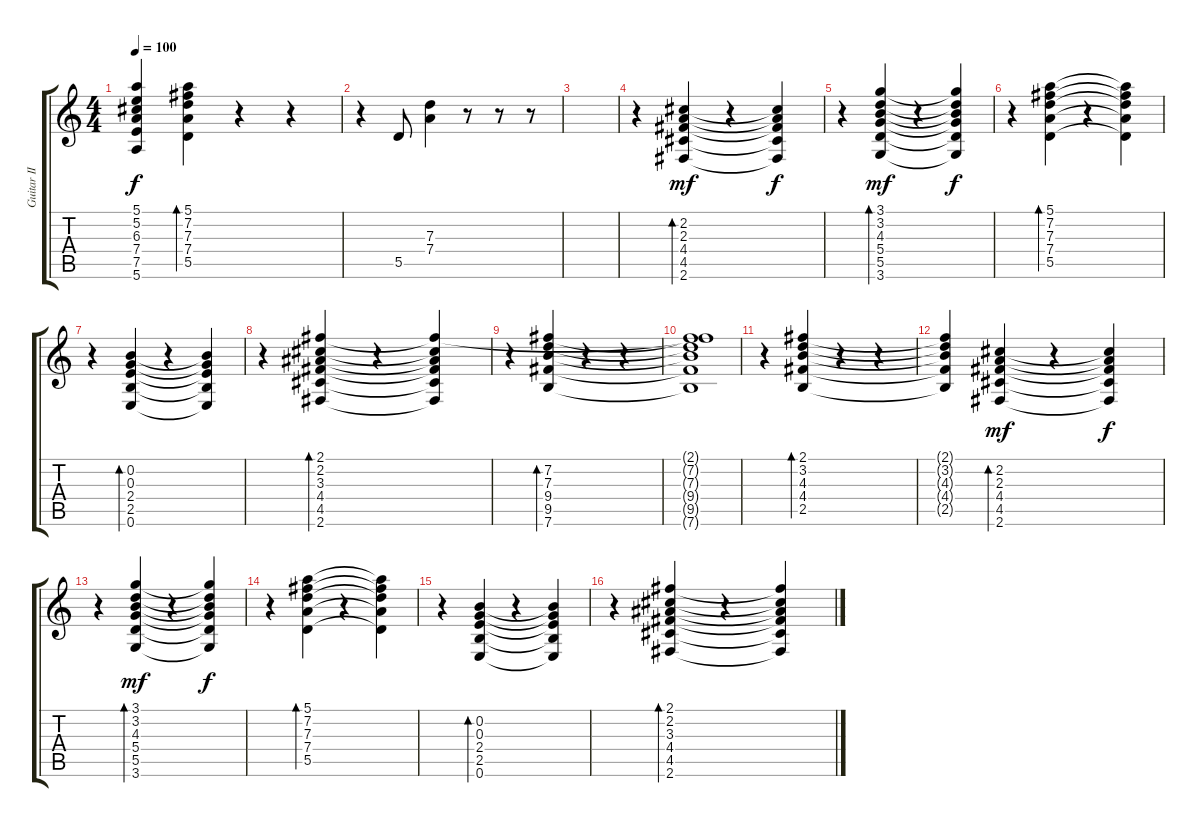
\track ("Guitar II" "Guitar II") {instrument electricguitarmuted}
\staff {score tabs}
\tuning (E4 B3 G3 D3 A2 E2) {hide}
\ts (4 4)
\tempo 100
\clef g2
\ks c
(5.1{t} 5.2{t} 6.3{t} 7.4{t} 7.5{t} 5.6{t}).4{dy f} (5.1 7.2 7.3 7.4 5.5).4{bd 60} r.4 r.4 |
r.4 5.5.8 (7.3 7.4).4 r.8 r.8 r.8 |
|
r.4 (2.2 2.3 4.4 4.5 2.6).4{bd 60 dy mf} r.4 (2.2{t} 2.3{t} 4.4{t} 4.5{t} 2.6{t}).4{dy f} |
r.4 (3.1 3.2 4.3 5.4 5.5 3.6).4{bd 60 dy mf} r.4 (3.1{t} 3.2{t} 4.3{t} 5.4{t} 5.5{t} 3.6{t}).4{dy f} |
r.4 (5.1 7.2 7.3 7.4 5.5).4{bd 60} r.4 (5.1{t} 7.2{t} 7.3{t} 7.4{t} 5.5{t}).4 |
r.4 (0.2 0.3 2.4 2.5 0.6).4{bd 60} r.4 (0.2{t} 0.3{t} 2.4{t} 2.5{t} 0.6{t}).4 |
r.4 (2.1 2.2 3.3 4.4 4.5 2.6).4{bd 60} r.4 (2.1{t} 2.2{t} 3.3{t} 4.4{t} 4.5{t} 2.6{t}).4 |
r.4 (7.2 7.3 9.4 9.5 7.6).4{bd 60} r.4 r.4 |
(2.1{t} 7.2{t} 7.3{t} 9.4{t} 9.5{t} 7.6{t}).1 |
r.4 (2.1 3.2 4.3 4.4 2.5).4{bd 60} r.4 r.4 |
(2.1{t} 3.2{t} 4.3{t} 4.4{t} 2.5{t}).4 (2.2 2.3 4.4 4.5 2.6).4{bd 60 dy mf} r.4 (2.2{t} 2.3{t} 4.4{t} 4.5{t} 2.6{t}).4{dy f} |
r.4 (3.1 3.2 4.3 5.4 5.5 3.6).4{bd 60 dy mf} r.4 (3.1{t} 3.2{t} 4.3{t} 5.4{t} 5.5{t} 3.6{t}).4{dy f} |
r.4 (5.1 7.2 7.3 7.4 5.5).4{bd 60} r.4 (5.1{t} 7.2{t} 7.3{t} 7.4{t} 5.5{t}).4 |
r.4 (0.2 0.3 2.4 2.5 0.6).4{bd 60} r.4 (0.2{t} 0.3{t} 2.4{t} 2.5{t} 0.6{t}).4 |
r.4 (2.1 2.2 3.3 4.4 4.5 2.6).4{bd 60} r.4 (2.1{t} 2.2{t} 3.3{t} 4.4{t} 4.5{t} 2.6{t}).4
